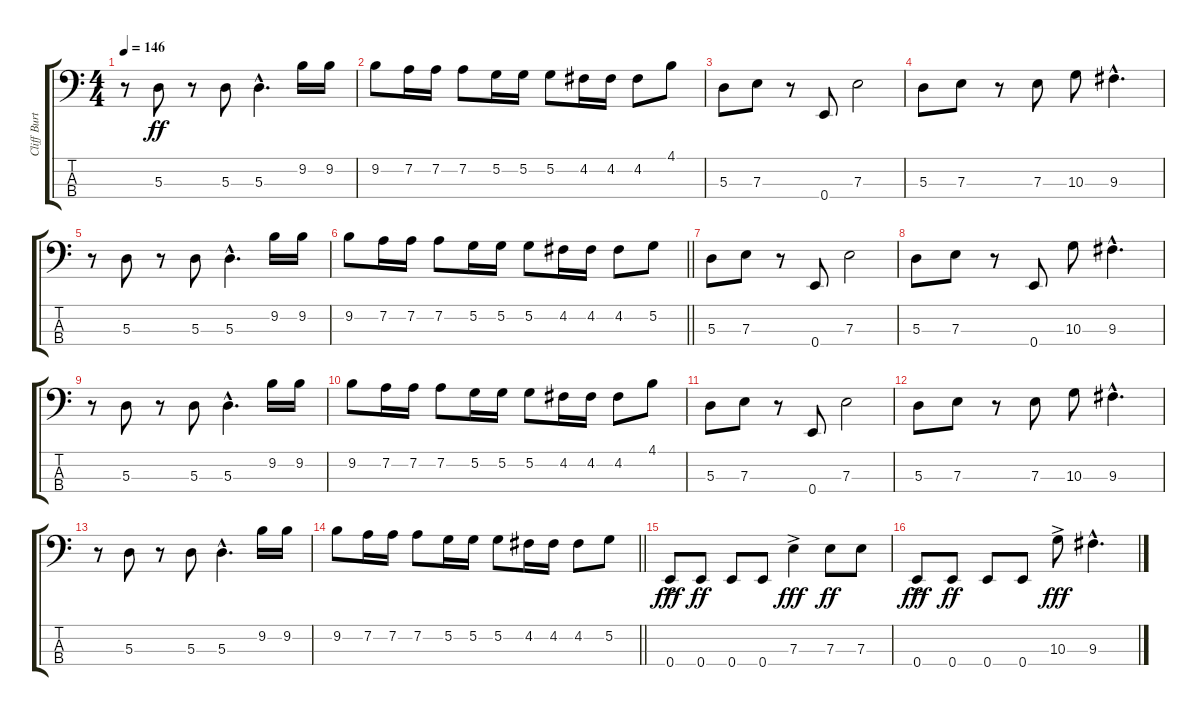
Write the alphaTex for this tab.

\track ("Cliff Burton - Bass" "Cliff Burt") {instrument electricbasspick}
\staff {score tabs}
\tuning (G2 D2 A1 E1) {hide}
\ts (4 4)
\tempo 146
\clef f4
\ks c
r.8{dy ff} 5.3.8 r.8 5.3.8 5.3{hac}.4{d} 9.2.16 9.2.16 |
9.2.8 7.2.16 7.2.16 7.2.8 5.2.16 5.2.16 5.2.8 4.2.16 4.2.16 4.2.8 4.1.8 |
5.3.8 7.3.8 r.8 0.4.8 7.3.2 |
5.3.8 7.3.8 r.8 7.3.8 10.3.8 9.3{hac}.4{d} |
r.8 5.3.8 r.8 5.3.8 5.3{hac}.4{d} 9.2.16 9.2.16 |
\barLineRight lightlight
9.2.8 7.2.16 7.2.16 7.2.8 5.2.16 5.2.16 5.2.8 4.2.16 4.2.16 4.2.8 5.2.8 |
5.3.8 7.3.8 r.8 0.4.8 7.3.2 |
5.3.8 7.3.8 r.8 0.4.8 10.3.8 9.3{hac}.4{d} |
r.8 5.3.8 r.8 5.3.8 5.3{hac}.4{d} 9.2.16 9.2.16 |
9.2.8 7.2.16 7.2.16 7.2.8 5.2.16 5.2.16 5.2.8 4.2.16 4.2.16 4.2.8 4.1.8 |
5.3.8 7.3.8 r.8 0.4.8 7.3.2 |
5.3.8 7.3.8 r.8 7.3.8 10.3.8 9.3{hac}.4{d} |
r.8 5.3.8 r.8 5.3.8 5.3{hac}.4{d} 9.2.16 9.2.16 |
\barLineRight lightlight
9.2.8 7.2.16 7.2.16 7.2.8 5.2.16 5.2.16 5.2.8 4.2.16 4.2.16 4.2.8 5.2.8 |
0.4{ac}.8{dy fff} 0.4.8{dy ff} 0.4.8 0.4.8 7.3{ac}.4{dy fff} 7.3.8{dy ff} 7.3.8 |
0.4{ac}.8{dy fff} 0.4.8{dy ff} 0.4.8 0.4.8 10.3{ac}.8{dy fff} 9.3{hac}.4{d}
